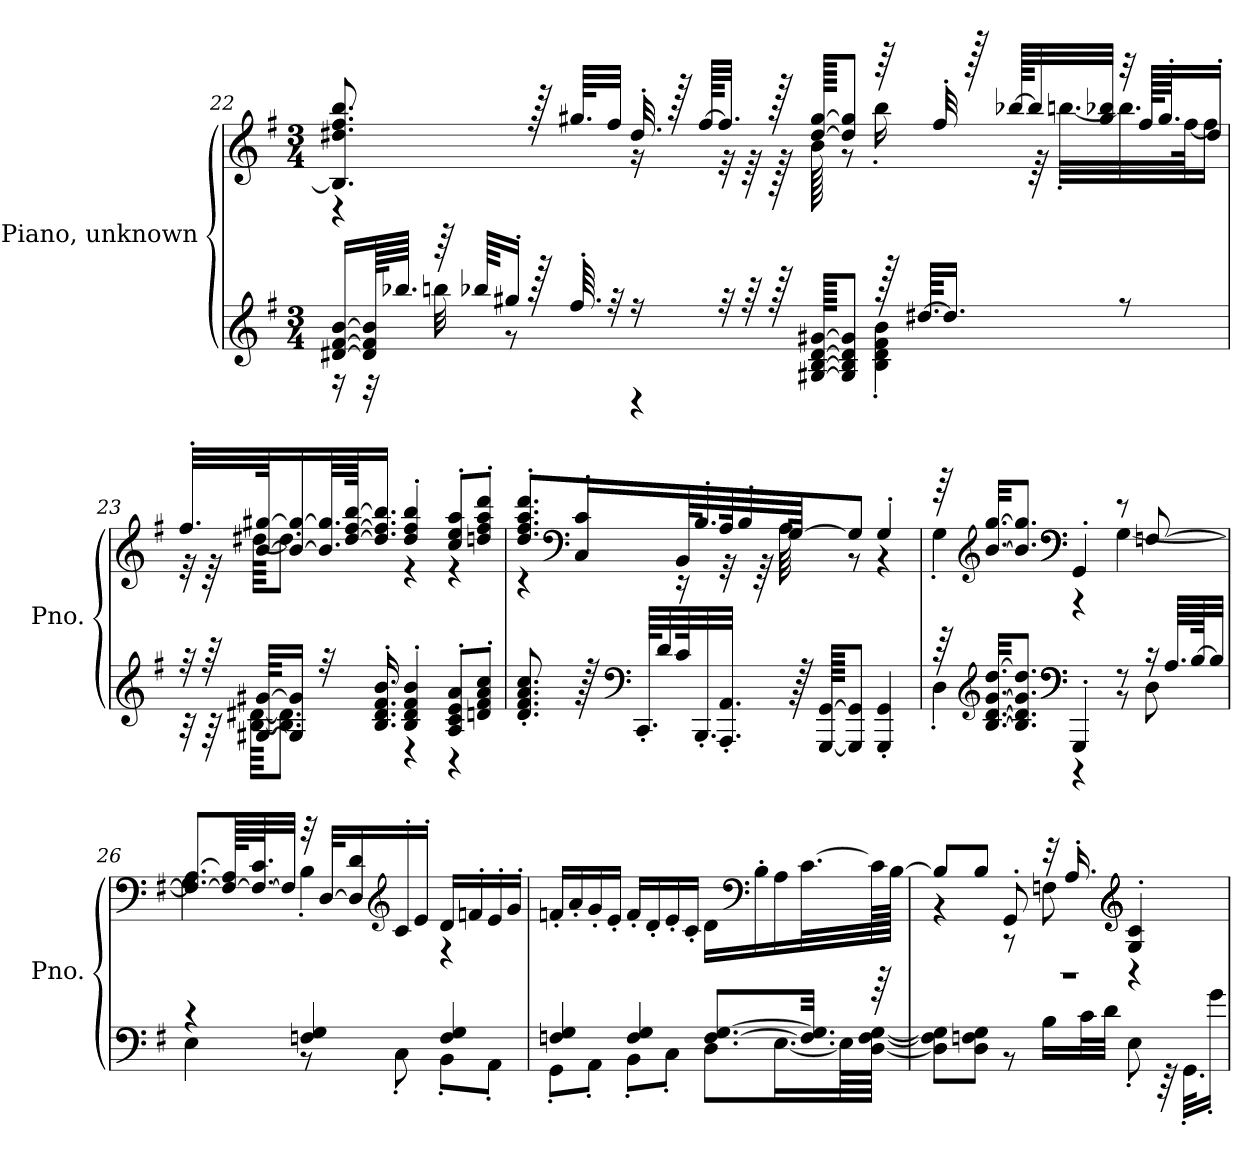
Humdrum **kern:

**kern	**kern
*part1	*part1
*staff2	*staff1
*I"Piano, unknown	*
*I'Pno.	*
!!LO:LB:g=z
*clefG2	*clefG2
*k[f#]	*k[f#]
*M3/4	*M3/4
=22	=22
*^	*^
[16d#X/ [16f#/ [16b/LL	16r	8.B/] 8.dd#X/ 8.ff#/ 8.bb/	4r
128d#/] 128f#/] 128b/]KLL	32r	.	.
64.bb-X/JJJJ	.	.	.
64r	32bbn\	.	.
64bb-X/KKLL	.	.	.
16gg#X'/JJ	8r	.	.
128r	.	128r	.
64.ff#'/	.	64.gg#X/KLLL	.
32r	.	32ff#/JJJ	.
16r	4r	32.dd#'/	16r
.	.	128r	.
.	.	[128ff#/KKLLL	.
32r	.	32.ff#/JJJ]	32r
64r	.	.	64r
128r	.	128r	128r
[128G#X/ [128B/ [128d#/ [128g#X/KKKKL	.	[128dd#/ [128gg#/KKKKL	128b\
8G#/] 8B/] 8d#/] 8g#/]J	.	8dd#/] 8gg#/]J	8r
128r	4B\' 4d#\' 4f#\' 4b\'	64r	16bb'\
[64.dd#X/KKLL	.	.	.
.	.	32ff#'/	.
16.dd#/JJ]	.	.	.
.	.	128r	.
.	.	[128bb-X/KKLLL	.
.	.	32bb-/]	64r
.	.	.	[32.bbn'\LLL
.	.	32gg#/ 32bb-X/JJJ	.
8r	.	32r	32.bb\]
.	.	128ff#/KLLLL	.
.	.	64.gg#'/JJ	.
.	.	.	[64ff#\JK
.	.	16dd#'/JJ	16ff#\JJ]
!!LO:LB:g=z	!!
=23	=23	=23	=23
32r	32r	32.ff#'/LLL	32r
64r	64r	.	64r
[64G#X/ [64g#X/KKLL	[64B\ [64d#X\KKKL	[64b/ [64gg#X/JK	[64dd#X\KKKL
16G#/] 16g#/]JJ	8.B\] 8.d#\]J	16b/_ 16gg#/_	8.dd#\J]
32r	.	64.b/] 64.gg#/]LL	.
.	.	[128dd#/ [128ff#/ [128bb/JJK	.
16.B/' 16.d#/' 16.f#/' 16.b/'	.	16.dd#/] 16.ff#/] 16.bb/]JJ	.
4B/' 4d#/' 4f#/' 4b/'	4r	4dd#/' 4ff#/' 4bb/'	4r
8A/' 8c/' 8e/' 8a/'L	4r	8cc/' 8ee/' 8aa/'L	4r
8dn/' 8f#/' 8a/' 8cc/'J	.	8ddn/' 8ff#/' 8aa/' 8ddd/'J	.
*v	*v	*	*
=24	=24	=24
8.d/' 8.f#/' 8.a/' 8.cc/'	8.dd/' 8.ff#/' 8.aa/' 8.ddd/'L	4r
*	*clefF4	*
128r	16C/' 16c/'L	.
*clefF4	*	*
64.CC'/KLLL	.	.
32d/	.	.
64c/K	64BB/KL	16r
32.BBB'/	32.B'/	.
32.AAA/' 32.AA/'JJJ	64A/K	32r
.	32B'/	.
.	.	64r
128r	[64G/JJK	64A\
[128GGG/ [128GG/KKKKL	.	.
8GGG/] 8GG/]J	8G/J]	8r
4GGG/' 4GG/'	4G'/	4r
!!LO:LB:g=z	!!
=25	=25	=25
*^	*	*
64r	4D'\	64r	4G'\
*clefG2	*	*clefG2	*
[32.B/ [32.d/ [32.g/ [32.dd/KKL	.	[32.b/ [32.gg/KKL	.
8.B/] 8.d/] 8.g/] 8.dd/]J	.	8.b/] 8.gg/]J	.
*clefF4	*	*clefF4	*
4GGG'/	4r	4GG'/	4r
8r	8r	8r	[4G\
16r	8D\	[8Fn/	.
64.A/LLLL	.	.	.
[128B/JK	.	.	.
32B/JJJ]	.	.	.
=26	=26	=26	=26
4r	4E\	8.F/_ [8.A/L	4G\]
.	.	128F/_ 128A/]KLLL	.
.	.	64.F/_ 64.c/J	.
.	.	32F/JJJ]	.
4Fn/ 4G/	8r	32r	4B'\
.	.	[32D/KLL	.
.	.	16D/] 16d/	.
*	*	*clefG2	*
.	8C'\	16c'/	.
.	.	16e'/JJ	.
4F/ 4G/	8BB'\L	16d/LL	4r
.	.	16fn'/	.
.	8AA'\J	16e'/	.
.	.	16g'/JJ	.
*	*	*v	*v
!!LO:LB:g=z
=27	=27	=27
4Fn/ 4G/	8GG'\L	16fn'/LL
.	.	16a'/
.	8AA'\J	16g'/
.	.	16e'/JJ
4F/ 4G/	8BB'\L	16f'/LL
.	.	16d'/
.	8C'\J	16e'/
.	.	16c'/JJ
[8.F/ [8.G/L	8D\L	16d\LL
*	*	*clefF4
.	.	16B'\
.	[16.E\L	16A\
32.F/] 32.G/]Jkk	.	[32.c\L
.	64E\LL]	.
64r	[64D\ [64F\ [64G\JJJJ	128c\LL]
.	.	[128B\JJJJJ
=28	=28	=28
*	*	*^
2.r	8D\] 8F\] 8G\]L	8B/L]	4r
.	8D\ 8Fn\ 8G\J	8B/J	.
.	8r	8GG'/	8r
.	16B\LL	32r	8Fn\
.	.	16.A'/	.
.	32c\L	.	.
.	32d\JJJ	.	.
*	*	*clefG2	*
.	8E'\	4G/' 4c/'	4r
.	64r	.	.
.	32.GG'\KLL	.	.
.	16g'\JJ	.	.
*v	*v	*	*
*	*v	*v
=	=
*-	*-
